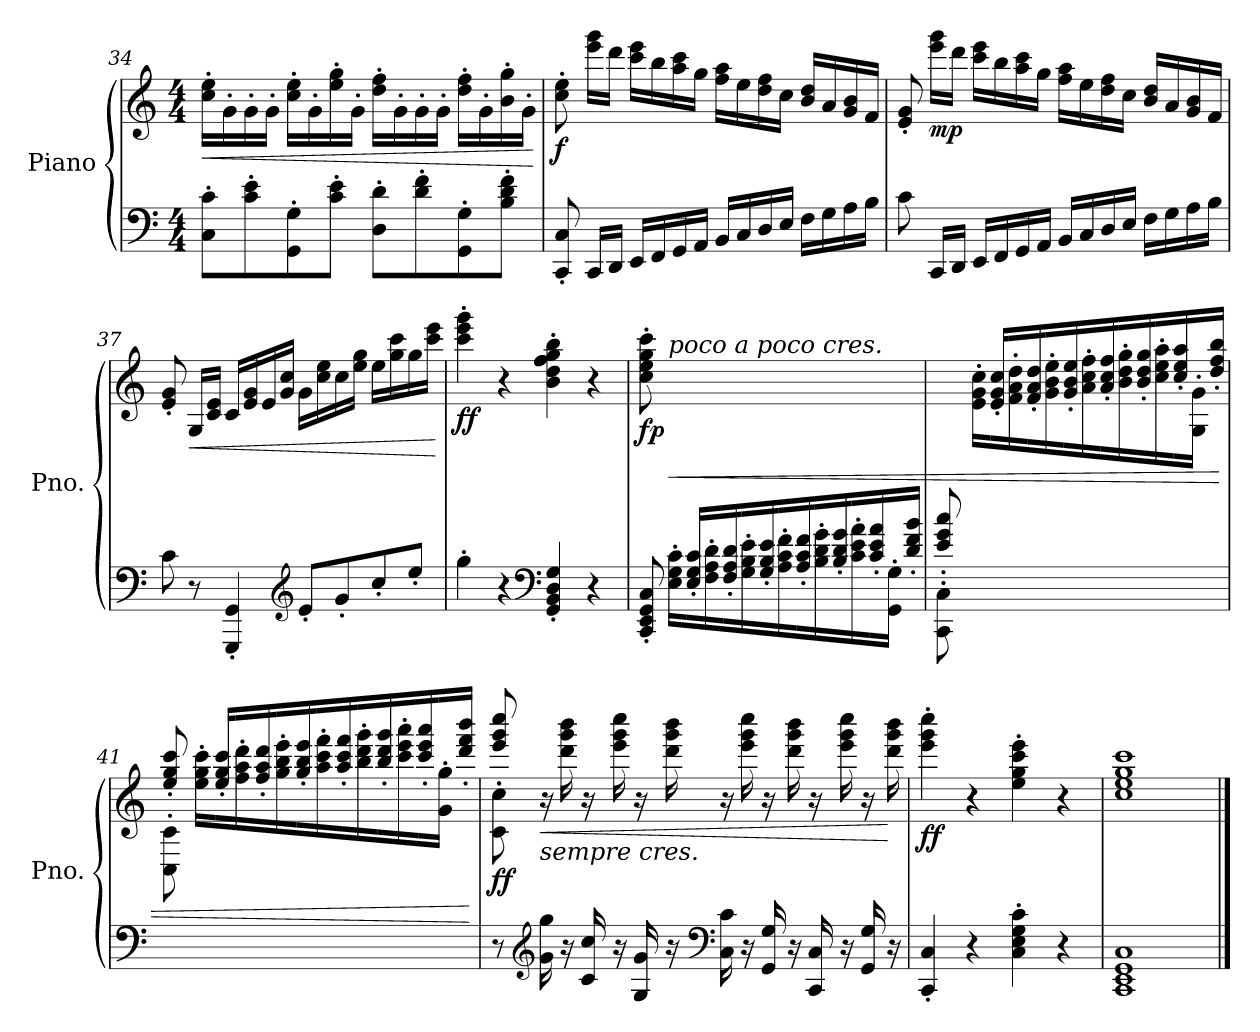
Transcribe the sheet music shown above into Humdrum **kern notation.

**kern	**kern	**dynam
*part1	*part1	*part1
*staff2	*staff1	*staff1/2
*I"Piano	*	*
*I'Pno.	*	*
*clefF4	*clefG2	*
*k[]	*k[]	*
*M4/4	*M4/4	*
=34	=34	=34
!	!	!LO:HP:b
8C\' 8c\'L	16cc\' 16ee\'LL	<
.	16g'\	.
8c\' 8e\'	16g'\	.
.	16g'\JJ	.
8GG\' 8G\'	16cc\' 16ee\'LL	.
.	16g'\	.
8c\' 8e\'J	16ee\' 16gg\'	.
.	16g'\JJ	.
8D\' 8d\'L	16dd\' 16ff\'LL	.
.	16g'\	.
8d\' 8f\'	16g'\	.
.	16g'\JJ	.
8GG\' 8G\'	16dd\' 16ff\'LL	.
.	16g'\	.
8B\' 8d\' 8f\'J	16b\' 16gg\'	.
.	16g'\JJ	.
.	.	[
!!LO:LB:g=z
=35	=35	=35
*	*MM128	*
!	!	!LO:DY:b
8CC/' 8C/'	8cc\' 8ee\'	f
16CC/LL	16eee\ 16ggg\LL	.
*	*MM138	*
16DD/JJ	16ddd\JJ	.
16EE/LL	16ccc\ 16eee\LL	.
16FF/	16bb\	.
16GG/	16aa\ 16ccc\	.
16AA/JJ	16gg\JJ	.
16BB/LL	16ff\ 16aa\LL	.
16C/	16ee\	.
16D/	16dd\ 16ff\	.
16E/JJ	16cc\JJ	.
16F\LL	16b/ 16dd/LL	.
16G\	16a/	.
16A\	16g/ 16b/	.
16B\JJ	16f/JJ	.
=36	=36	=36
*	*MM128	*
8c\	8e/' 8g/'	.
!	!	!LO:DY:b
16CC/LL	16eee\ 16ggg\LL	mp
*	*MM138	*
16DD/JJ	16ddd\JJ	.
16EE/LL	16ccc\ 16eee\LL	.
16FF/	16bb\	.
16GG/	16aa\ 16ccc\	.
16AA/JJ	16gg\JJ	.
16BB/LL	16ff\ 16aa\LL	.
16C/	16ee\	.
16D/	16dd\ 16ff\	.
16E/JJ	16cc\JJ	.
16F\LL	16b/ 16dd/LL	.
16G\	16a/	.
16A\	16g/ 16b/	.
16B\JJ	16f/JJ	.
!!LO:LB:g=z
=37	=37	=37
8c\	8e/' 8g/'	.
!	!	!LO:HP:b
8r	16G/LL	<
.	16c/ 16e/JJ	.
4GGG/' 4GG/'	16c/LL	.
.	16e/ 16g/	.
.	16e/	.
.	16g/ 16cc/JJ	.
*clefG2	*	*
8e'/L	16g\LL	.
.	16cc\ 16ee\	.
8g'/	16cc\	.
.	16ee\ 16gg\JJ	.
8cc'/	16ee\LL	.
.	16gg\ 16ccc\	.
8ee'/J	16gg\	.
.	16ccc\ 16eee\JJ	.
.	.	[
=38	=38	=38
!	!	!LO:DY:b
4gg'\	4ccc\' 4eee\' 4ggg\'	ff
4r	4r	.
*clefF4	*	*
*	*MM128	*
4GG/' 4BB/' 4D/' 4G/'	4b\' 4dd\' 4ff\' 4gg\' 4bb\'	.
4r	4r	.
=39	=39	=39
*	*MM108	*
*^	*	*
!	!	!	!LO:DY:b
8CC/' 8EE/' 8GG/' 8C/'	8.ryy	8cc\' 8ee\' 8gg\' 8ccc\'	fp
!	!	!LO:TX:a:i:t=poco a poco cres.	!
!	!	!	!LO:HP:b
16E\' 16G\' 16c\'LL	.	16ryy	<
*	*	*MM138	*
16rBByy	16E/' 16G/' 16c/'LL	16ryy	.
16F\' 16A\' 16d\'	16rAyy	16ryy	.
16rBByy	16F/' 16A/' 16d/'	16ryy	.
16G\' 16B\' 16e\'	16rcyy	8ryy	.
16ryy	16G/' 16B/' 16e/'	.	.
16A\' 16c\' 16f\'	16rcyy	2ryy	.
16rAyy	16A/' 16c/' 16f/'	.	.
16B\' 16d\' 16g\'	16rcyy	.	.
16rBByy	16B/' 16d/' 16g/'	.	.
16c\' 16e\' 16a\'	16rcyy	.	.
16rBByy	16c/' 16e/' 16a/'	.	.
16GG\' 16G\'JJ	16ryy	.	.
16rBByy	16d/' 16f/' 16b/'JJ	.	.
!!LO:PB:g=z
=40	=40	=40	=40
*	*	*^	*
8CC\' 8C\'	8e/' 8g/' 8cc/'	16ryy	8.ryy	.
.	.	16ryy	.	.
8ryy	2..ryy	16e\' 16g\' 16cc\'LL	.	.
.	.	16rgyy	16e/' 16g/' 16cc/'LL	.
4ryy	.	16f\' 16a\' 16dd\'	16rffyy	.
.	.	16rgyy	16f/' 16a/' 16dd/'	.
.	.	16g\' 16b\' 16ee\'	16raayy	.
.	.	16ryy	16g/' 16b/' 16ee/'	.
2ryy	.	16a\' 16cc\' 16ff\'	16raayy	.
.	.	16rffyy	16a/' 16cc/' 16ff/'	.
.	.	16b\' 16dd\' 16gg\'	16raayy	.
.	.	16rgyy	16b/' 16dd/' 16gg/'	.
.	.	16cc\' 16ee\' 16aa\'	16raayy	.
.	.	16rgyy	16cc/' 16ee/' 16aa/'	.
.	.	16G\' 16g\'JJ	16ryy	.
.	.	16rgyy	16dd/' 16ff/' 16bb/'JJ	.
*v	*v	*	*	*
=41	=41	=41	=41
8ryy	8C\' 8c\'	8ee/' 8gg/' 8ccc/'	.
8ryy	16ee\' 16gg\' 16ccc\'LL	16ryy	.
.	16rgyy	16ee/' 16gg/' 16ccc/'LL	.
4ryy	16ff\' 16aa\' 16ddd\'	16rffyy	.
.	16rgyy	16ff/' 16aa/' 16ddd/'	.
.	16gg\' 16bb\' 16eee\'	16raayy	.
.	16ryy	16gg/' 16bb/' 16eee/'	.
2ryy	16aa\' 16ccc\' 16fff\'	16raayy	.
.	16rffyy	16aa/' 16ccc/' 16fff/'	.
.	16bb\' 16ddd\' 16ggg\'	16raayy	.
.	16rgyy	16bb/' 16ddd/' 16ggg/'	.
.	16ccc\' 16eee\' 16aaa\'	16raayy	.
.	16rgyy	16ccc/' 16eee/' 16aaa/'	.
.	16g\' 16gg\'JJ	16ryy	.
.	16rgyy	16ddd/' 16fff/' 16bbb/'JJ	.
*	*v	*v	*
.	.	[
!!LO:LB:g=z
=42	=42	=42
*	*^	*
!	!	!	!LO:DY:b
8r	8c\' 8cc\'	8eee/' 8ggg/' 8cccc/'	ff
*clefG2	*	*	*
!	!LO:TX:b:i:t=sempre cres.	!	!
!	!	!	!LO:HP:b
16g\ 16gg\	16r	2..ryy	<
16r	16ddd\ 16ggg\ 16bbb\	.	.
16c/ 16cc/	16r	.	.
16r	16eee\ 16ggg\ 16cccc\	.	.
16G/ 16g/	16r	.	.
16r	16ddd\ 16ggg\ 16bbb\	.	.
*clefF4	*	*	*
16C\ 16c\	16r	.	.
16r	16eee\ 16ggg\ 16cccc\	.	.
16GG/ 16G/	16r	.	.
16r	16ddd\ 16ggg\ 16bbb\	.	.
16CC/ 16C/	16r	.	.
16r	16eee\ 16ggg\ 16cccc\	.	.
16GG/ 16G/	16r	.	.
*	*MM128	*	*
16r	16ddd\ 16ggg\ 16bbb\	.	[
*	*v	*v	*
=43	=43	=43
!	!	!LO:DY:b
4CC/' 4C/'	4eee\' 4ggg\' 4cccc\'	ff
4r	4r	.
4C\' 4E\' 4G\' 4c\'	4ee\' 4gg\' 4ccc\' 4eee\'	.
4r	4r	.
=44	=44	=44
1CC 1EE 1GG 1C	1cc 1ee 1gg 1ccc	.
==	==	==
*-	*-	*-
